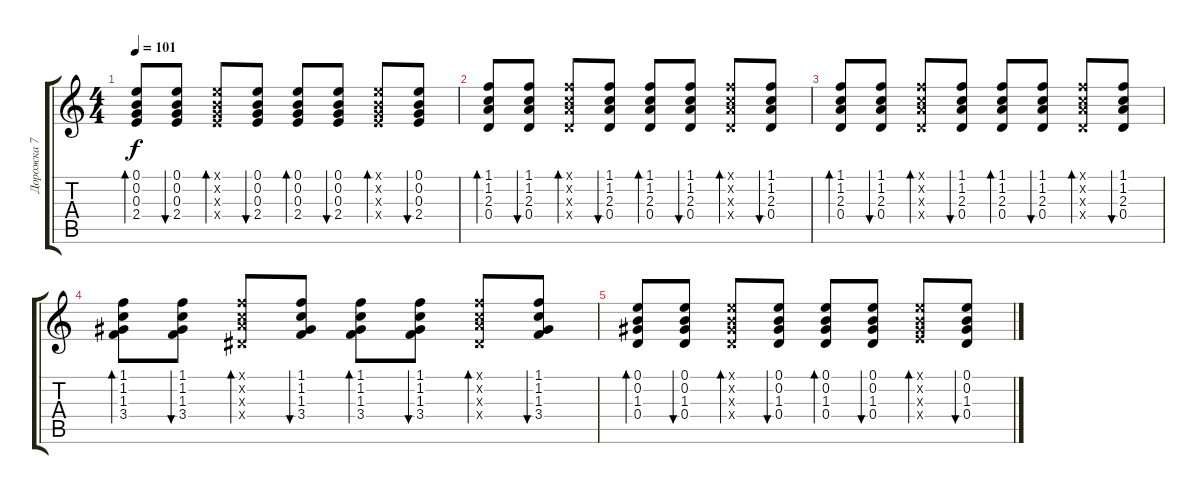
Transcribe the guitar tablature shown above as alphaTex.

\track ("Дорожка 7" "Дорожка 7") {instrument electricguitarclean}
\staff {score tabs}
\tuning (E4 B3 G3 D3 A2 E2) {hide}
\ts (4 4)
\tempo 101
\clef g2
\ks c
(0.1 0.2 0.3 2.4).8{bd 60 dy f} (0.1 0.2 0.3 2.4).8{bu 60} (0.1{x} 0.2{x} 0.3{x} 2.4{x}).8{bd 60} (0.1 0.2 0.3 2.4).8{bu 60} (0.1 0.2 0.3 2.4).8{bd 60} (0.1 0.2 0.3 2.4).8{bu 60} (0.1{x} 0.2{x} 0.3{x} 2.4{x}).8{bd 60} (0.1 0.2 0.3 2.4).8{bu 60} |
(1.1 1.2 2.3 0.4).8{bd 60} (1.1 1.2 2.3 0.4).8{bu 60} (1.1{x} 1.2{x} 2.3{x} 0.4{x}).8{bd 60} (1.1 1.2 2.3 0.4).8{bu 60} (1.1 1.2 2.3 0.4).8{bd 60} (1.1 1.2 2.3 0.4).8{bu 60} (1.1{x} 1.2{x} 2.3{x} 0.4{x}).8{bd 60} (1.1 1.2 2.3 0.4).8{bu 60} |
(1.1 1.2 2.3 0.4).8{bd 60} (1.1 1.2 2.3 0.4).8{bu 60} (1.1{x} 1.2{x} 2.3{x} 0.4{x}).8{bd 60} (1.1 1.2 2.3 0.4).8{bu 60} (1.1 1.2 2.3 0.4).8{bd 60} (1.1 1.2 2.3 0.4).8{bu 60} (1.1{x} 1.2{x} 2.3{x} 0.4{x}).8{bd 60} (1.1 1.2 2.3 0.4).8{bu 60} |
(1.1 1.2 1.3 3.4).8{bd 60} (1.1 1.2 1.3 3.4).8{bu 60} (1.1{x} 1.2{x} 2.3{x} 1.4{x}).8{bd 60} (1.1 1.2 1.3 3.4).8{bu 60} (1.1 1.2 1.3 3.4).8{bd 60} (1.1 1.2 1.3 3.4).8{bu 60} (1.1{x} 1.2{x} 2.3{x} 1.4{x}).8{bd 60} (1.1 1.2 1.3 3.4).8{bu 60} |
(0.1 0.2 1.3 0.4).8{bd 60} (0.1 0.2 1.3 0.4).8{bu 60} (0.1{x} 0.2{x} 1.3{x} 0.4{x}).8{bd 60} (0.1 0.2 1.3 0.4).8{bu 60} (0.1 0.2 1.3 0.4).8{bd 60} (0.1 0.2 1.3 0.4).8{bu 60} (0.1{x} 0.2{x} 1.3{x} 2.4{x}).8{bd 60} (0.1 0.2 1.3 0.4).8{bu 60}
